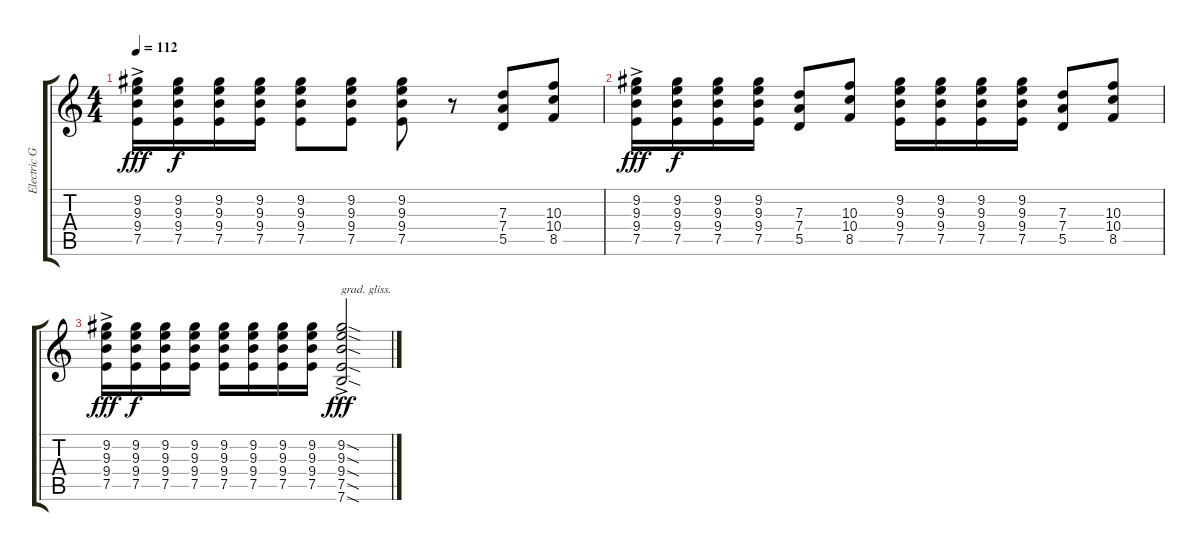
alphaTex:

\track ("Electric Guitar 1" "Electric G") {instrument distortionguitar}
\staff {score tabs}
\tuning (E4 B3 G3 D3 A2 E2) {hide}
\ts (4 4)
\tempo 112
\clef g2
\ks c
(9.2{ac} 9.3{ac} 9.4{ac} 7.5{ac}).16{dy fff} (9.2 9.3 9.4 7.5).16{dy f} (9.2 9.3 9.4 7.5).16 (9.2 9.3 9.4 7.5).16 (9.2 9.3 9.4 7.5).8 (9.2 9.3 9.4 7.5).8 (9.2 9.3 9.4 7.5).8 r.8 (7.3 7.4 5.5).8 (10.3 10.4 8.5).8 |
(9.2{ac} 9.3{ac} 9.4{ac} 7.5{ac}).16{dy fff} (9.2 9.3 9.4 7.5).16{dy f} (9.2 9.3 9.4 7.5).16 (9.2 9.3 9.4 7.5).16 (7.3 7.4 5.5).8 (10.3 10.4 8.5).8 (9.2 9.3 9.4 7.5).16 (9.2 9.3 9.4 7.5).16 (9.2 9.3 9.4 7.5).16 (9.2 9.3 9.4 7.5).16 (7.3 7.4 5.5).8 (10.3 10.4 8.5).8 |
(9.2{ac} 9.3{ac} 9.4{ac} 7.5{ac}).16{dy fff} (9.2 9.3 9.4 7.5).16{dy f} (9.2 9.3 9.4 7.5).16 (9.2 9.3 9.4 7.5).16 (9.2 9.3 9.4 7.5).16 (9.2 9.3 9.4 7.5).16 (9.2 9.3 9.4 7.5).16 (9.2 9.3 9.4 7.5).16 (9.2{sod ac} 9.3{sod ac} 9.4{sod ac} 7.5{sod ac} 7.6{sod ac}).2{txt "grad. gliss." dy fff}
